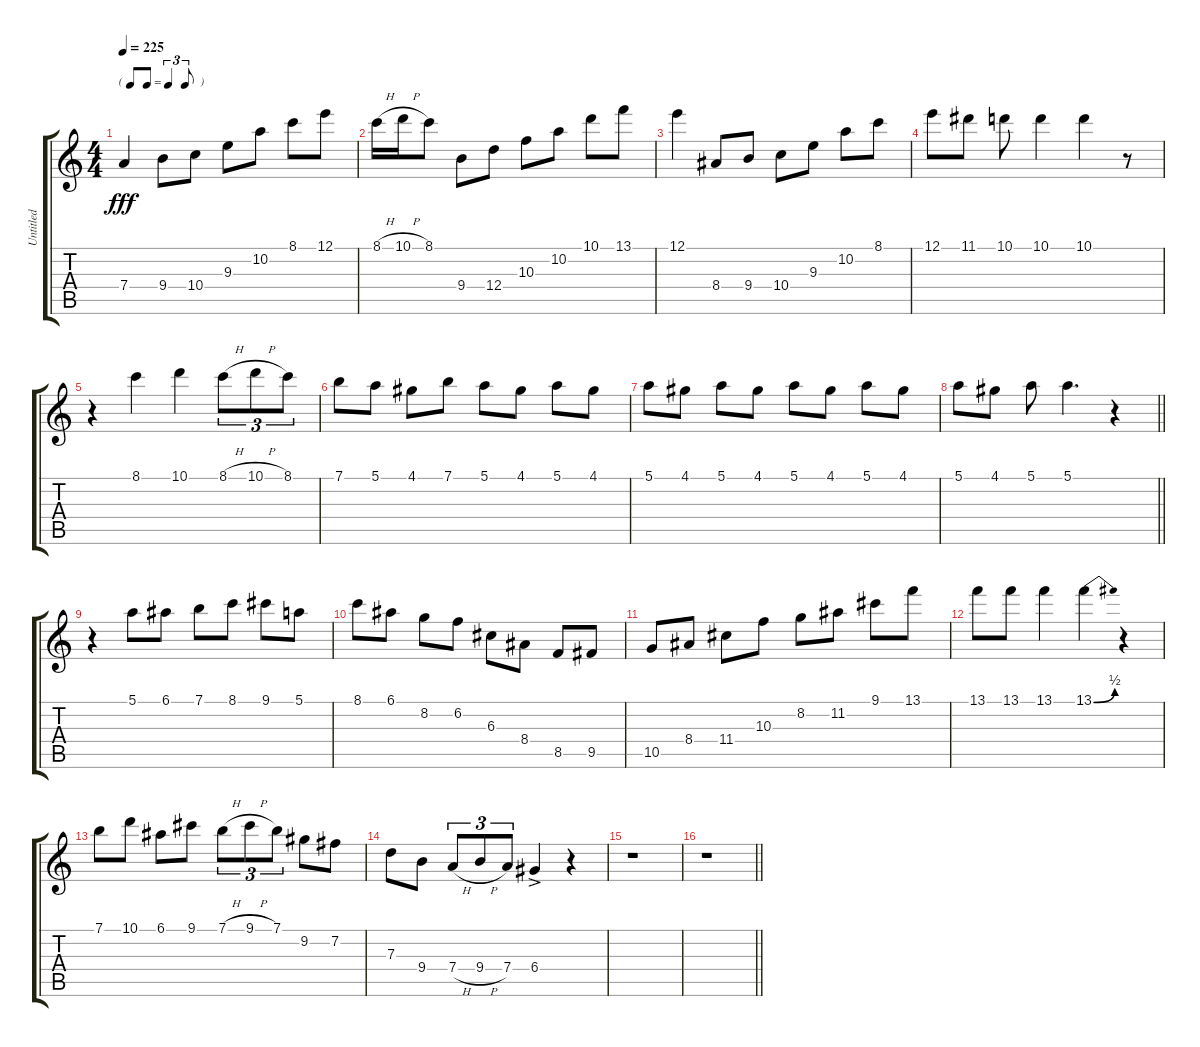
\track ("Untitled" "Untitled") {instrument acousticguitarsteel}
\staff {score tabs}
\tuning (E4 B3 G3 D3 A2 E2) {hide}
\ts (4 4)
\tf triplet8th
\tempo 225
\clef g2
\ks c
7.4.4{dy fff} 9.4.8 10.4.8 9.3.8 10.2.8 8.1.8 12.1.8 |
8.1{h}.16 10.1{h}.16 8.1.8 9.4.8 12.4.8 10.3.8 10.2.8 10.1.8 13.1.8 |
12.1.4 8.4.8 9.4.8 10.4.8 9.3.8 10.2.8 8.1.8 |
12.1.8 11.1.8 10.1.8 10.1.4 10.1.4 r.8 |
r.4 8.1.4 10.1.4 8.1{h}.8{tu (3 2)} 10.1{h}.8{tu (3 2)} 8.1.8{tu (3 2)} |
7.1.8 5.1.8 4.1.8 7.1.8 5.1.8 4.1.8 5.1.8 4.1.8 |
5.1.8 4.1.8 5.1.8 4.1.8 5.1.8 4.1.8 5.1.8 4.1.8 |
\barLineRight lightlight
5.1.8 4.1.8 5.1.8 5.1.4{d} r.4 |
r.4 5.1.8 6.1.8 7.1.8 8.1.8 9.1.8 5.1.8 |
8.1.8 6.1.8 8.2.8 6.2.8 6.3.8 8.4.8 8.5.8 9.5.8 |
10.5.8 8.4.8 11.4.8 10.3.8 8.2.8 11.2.8 9.1.8 13.1.8 |
13.1.8 13.1.8 13.1.4 13.1{be (bend 0 0 60 2)}.4 r.4 |
7.1.8 10.1.8 6.1.8 9.1.8 7.1{h}.8{tu (3 2)} 9.1{h}.8{tu (3 2)} 7.1.8{tu (3 2)} 9.2.8 7.2.8 |
7.3.8 9.4.8 7.4{h}.8{tu (3 2)} 9.4{h}.8{tu (3 2)} 7.4.8{tu (3 2)} 6.4{ac}.4 r.4 |
r.1 |
\barLineRight lightlight
r.1
